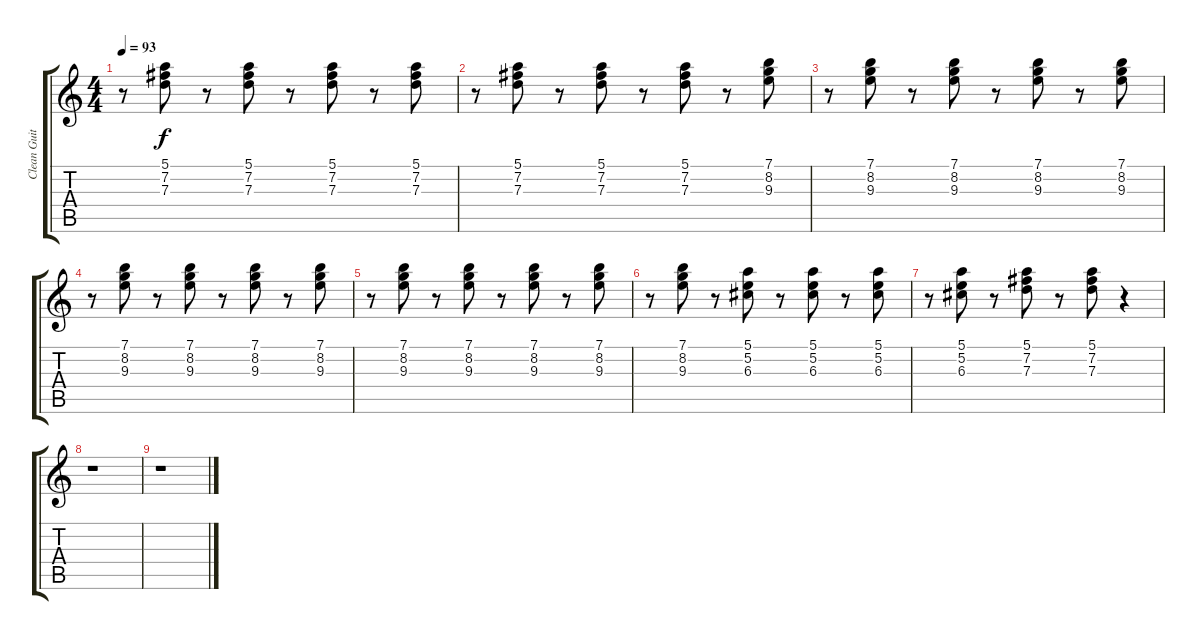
\track ("Clean Guitar" "Clean Guit") {instrument electricguitarclean}
\staff {score tabs}
\tuning (E4 B3 G3 D3 A2 E2) {hide}
\ts (4 4)
\tempo 93
\clef g2
\ks c
r.8{dy f} (5.1 7.2 7.3).8 r.8 (5.1 7.2 7.3).8 r.8 (5.1 7.2 7.3).8 r.8 (5.1 7.2 7.3).8 |
r.8 (5.1 7.2 7.3).8 r.8 (5.1 7.2 7.3).8 r.8 (5.1 7.2 7.3).8 r.8 (7.1 8.2 9.3).8 |
r.8 (7.1 8.2 9.3).8 r.8 (7.1 8.2 9.3).8 r.8 (7.1 8.2 9.3).8 r.8 (7.1 8.2 9.3).8 |
r.8 (7.1 8.2 9.3).8 r.8 (7.1 8.2 9.3).8 r.8 (7.1 8.2 9.3).8 r.8 (7.1 8.2 9.3).8 |
r.8 (7.1 8.2 9.3).8 r.8 (7.1 8.2 9.3).8 r.8 (7.1 8.2 9.3).8 r.8 (7.1 8.2 9.3).8 |
r.8 (7.1 8.2 9.3).8 r.8 (5.1 5.2 6.3).8 r.8 (5.1 5.2 6.3).8 r.8 (5.1 5.2 6.3).8 |
r.8 (5.1 5.2 6.3).8 r.8 (5.1 7.2 7.3).8 r.8 (5.1 7.2 7.3).8 r.4 |
r.1 |
r.1
